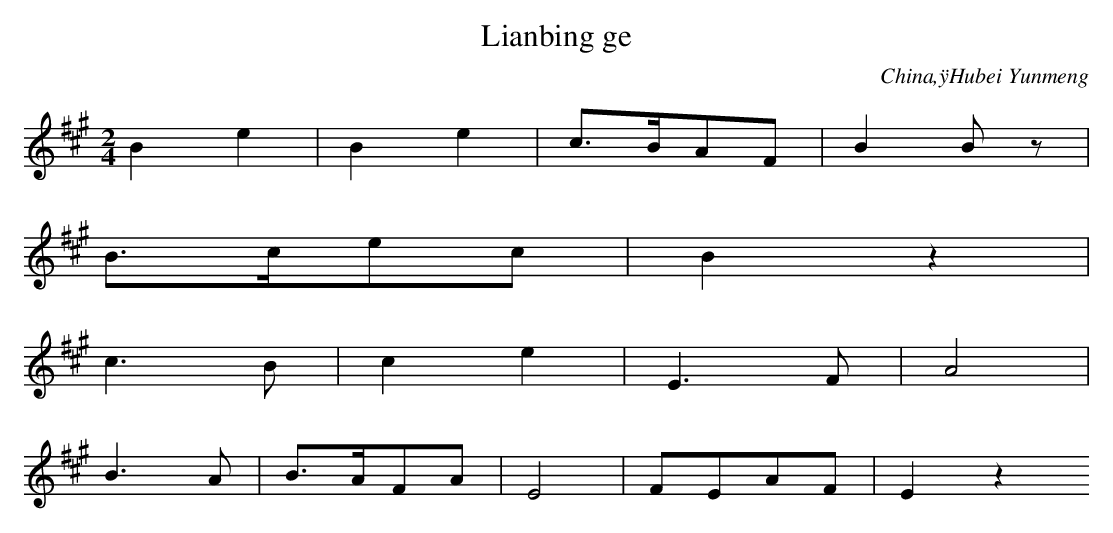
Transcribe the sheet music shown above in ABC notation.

X:1
T: Lianbing ge
O: China,ÿHubei Yunmeng
M: 2/4
L: 1/16
K: A
B4e4 | B4e4 | c3BA2F2 | B4B2z2 |
B3ce2c2 | B4z4 |
c6B2 | c4e4 | E6F2 | A8 |
B6A2 | B3AF2A2 | E8 | F2E2A2F2 | E4z4
